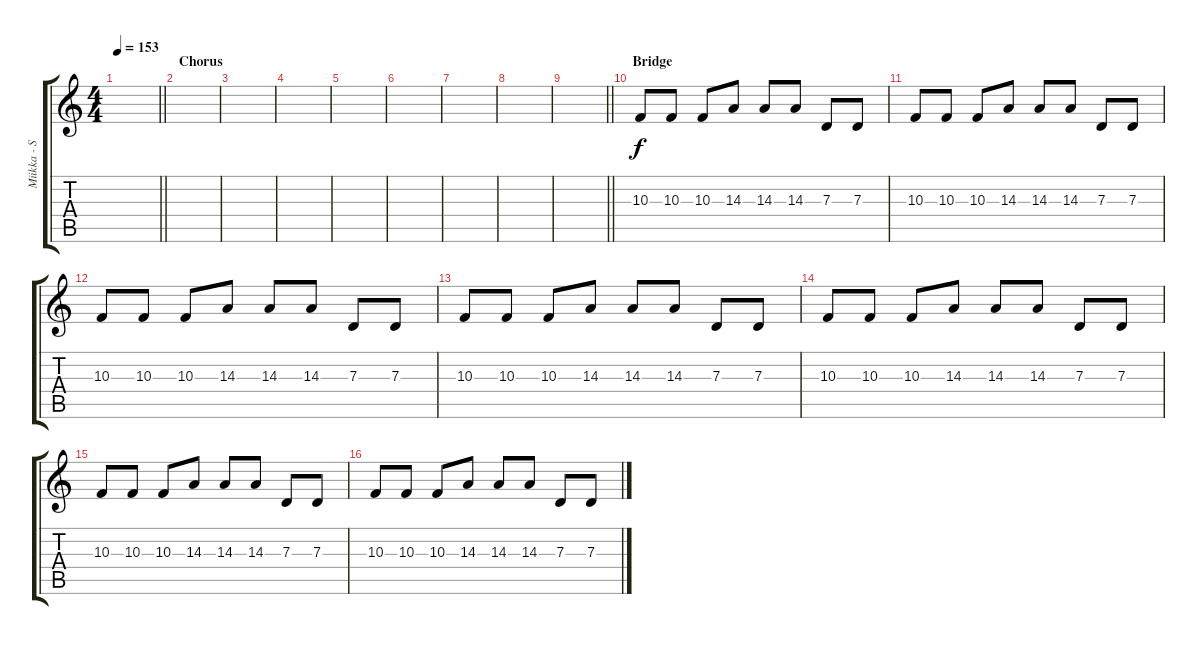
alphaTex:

\track ("Miikka - Synth" "Miikka - S") {instrument pad1newage}
\staff {score tabs}
\tuning (E4 B3 G3 D3 A2 D2) {hide}
\ts (4 4)
\tempo 153
\clef g2
\barLineRight lightlight
\ks c
|
\section ("" "Chorus")
|
|
|
|
|
|
|
\barLineRight lightlight
|
\section ("" "Bridge")
10.3.8 10.3.8 10.3.8 14.3.8 14.3.8 14.3.8 7.3.8 7.3.8 |
10.3.8 10.3.8 10.3.8 14.3.8 14.3.8 14.3.8 7.3.8 7.3.8 |
10.3.8 10.3.8 10.3.8 14.3.8 14.3.8 14.3.8 7.3.8 7.3.8 |
10.3.8 10.3.8 10.3.8 14.3.8 14.3.8 14.3.8 7.3.8 7.3.8 |
10.3.8 10.3.8 10.3.8 14.3.8 14.3.8 14.3.8 7.3.8 7.3.8 |
10.3.8 10.3.8 10.3.8 14.3.8 14.3.8 14.3.8 7.3.8 7.3.8 |
10.3.8 10.3.8 10.3.8 14.3.8 14.3.8 14.3.8 7.3.8 7.3.8
